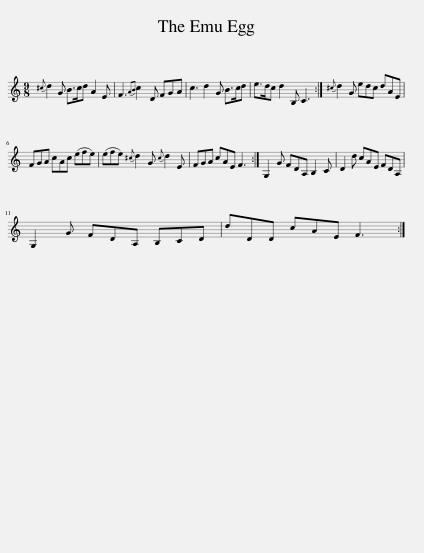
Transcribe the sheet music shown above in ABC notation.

X:1
L:1/8
M:9/8
I:linebreak $
K:C
V:1 treble
V:1
{^c} d2 G B>cd A2 E | F3{AB} c2 D FGA | c3 d2 G B>cd | e>dc d2 B, C3 :|{^c} d2 G edc dAE |$ %5
 FGA cAc (efe) | (efe){^c} d2 G{c} d2 E | FGA cAE F3 :| G,2 G FDA, B,2 C | D2 d cAE FDA, |$ %10
 G,2 G FDA, B,CD | dDD cAE F3 :| %12
